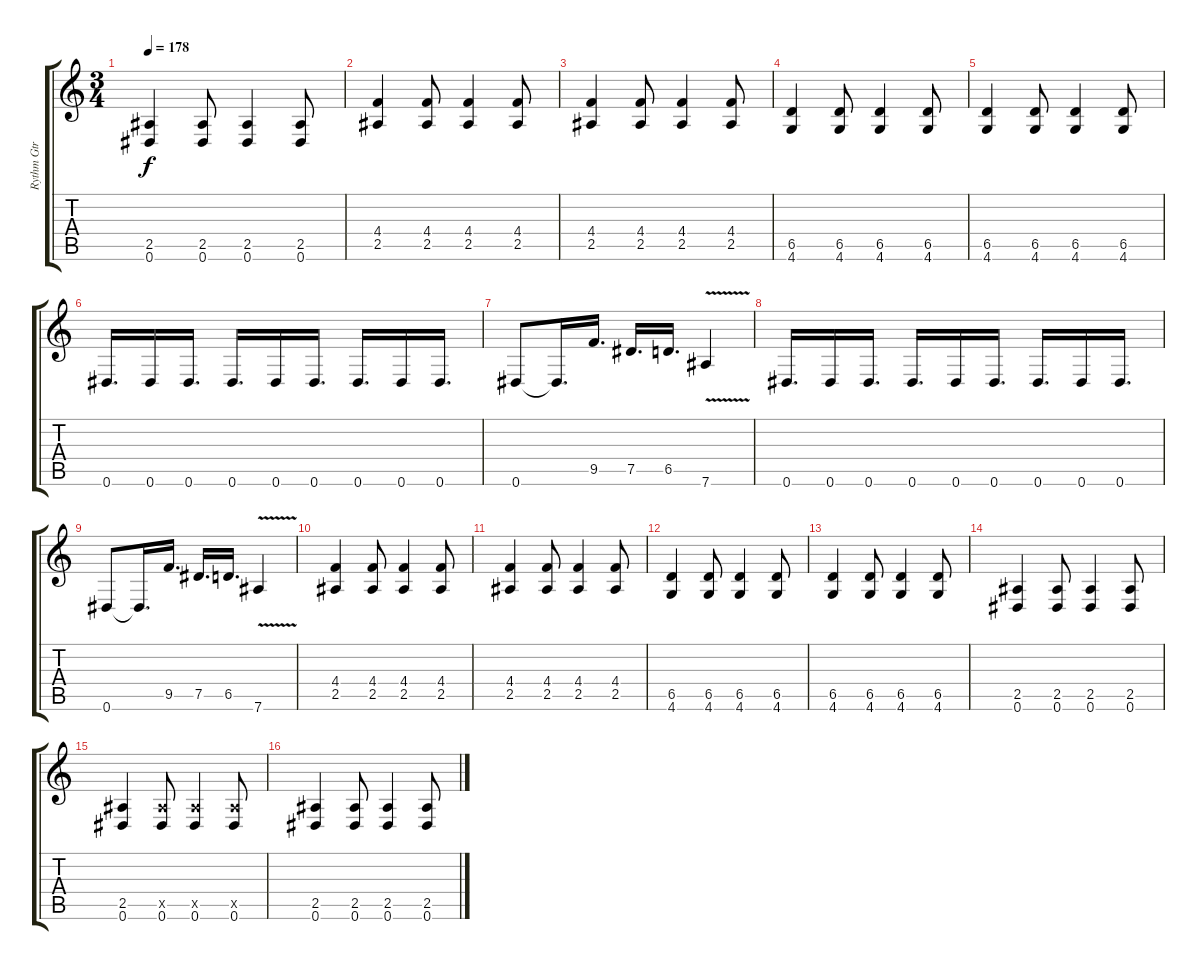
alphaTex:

\track ("Rythm Gtr" "Rythm Gtr") {instrument acousticguitarnylon}
\staff {score tabs}
\tuning (Eb4 Bb3 Gb3 Db3 Ab2 Eb2) {hide}
\ts (3 4)
\tempo 178
\clef g2
\ks c
(2.5 0.6).4{dy f} (2.5 0.6).8 (2.5 0.6).4 (2.5 0.6).8 |
(4.4 2.5).4 (4.4 2.5).8 (4.4 2.5).4 (4.4 2.5).8 |
(4.4 2.5).4 (4.4 2.5).8 (4.4 2.5).4 (4.4 2.5).8 |
(6.5 4.6).4 (6.5 4.6).8 (6.5 4.6).4 (6.5 4.6).8 |
(6.5 4.6).4 (6.5 4.6).8 (6.5 4.6).4 (6.5 4.6).8 |
0.6.16{d} 0.6.16 0.6.16{d} 0.6.16{d} 0.6.16 0.6.16{d} 0.6.16{d} 0.6.16 0.6.16{d} |
0.6.8 0.6{t}.16{d} 9.5.16{d} 7.5.16{d} 6.5.16{d} 7.6{v}.4 |
0.6.16{d} 0.6.16 0.6.16{d} 0.6.16{d} 0.6.16 0.6.16{d} 0.6.16{d} 0.6.16 0.6.16{d} |
0.6.8 0.6{t}.16{d} 9.5.16{d} 7.5.16{d} 6.5.16{d} 7.6{v}.4 |
(4.4 2.5).4 (4.4 2.5).8 (4.4 2.5).4 (4.4 2.5).8 |
(4.4 2.5).4 (4.4 2.5).8 (4.4 2.5).4 (4.4 2.5).8 |
(6.5 4.6).4 (6.5 4.6).8 (6.5 4.6).4 (6.5 4.6).8 |
(6.5 4.6).4 (6.5 4.6).8 (6.5 4.6).4 (6.5 4.6).8 |
(2.5 0.6).4 (2.5 0.6).8 (2.5 0.6).4 (2.5 0.6).8 |
(2.5 0.6).4 (2.5{x} 0.6).8 (2.5{x} 0.6).4 (2.5{x} 0.6).8 |
(2.5 0.6).4 (2.5 0.6).8 (2.5 0.6).4 (2.5 0.6).8
